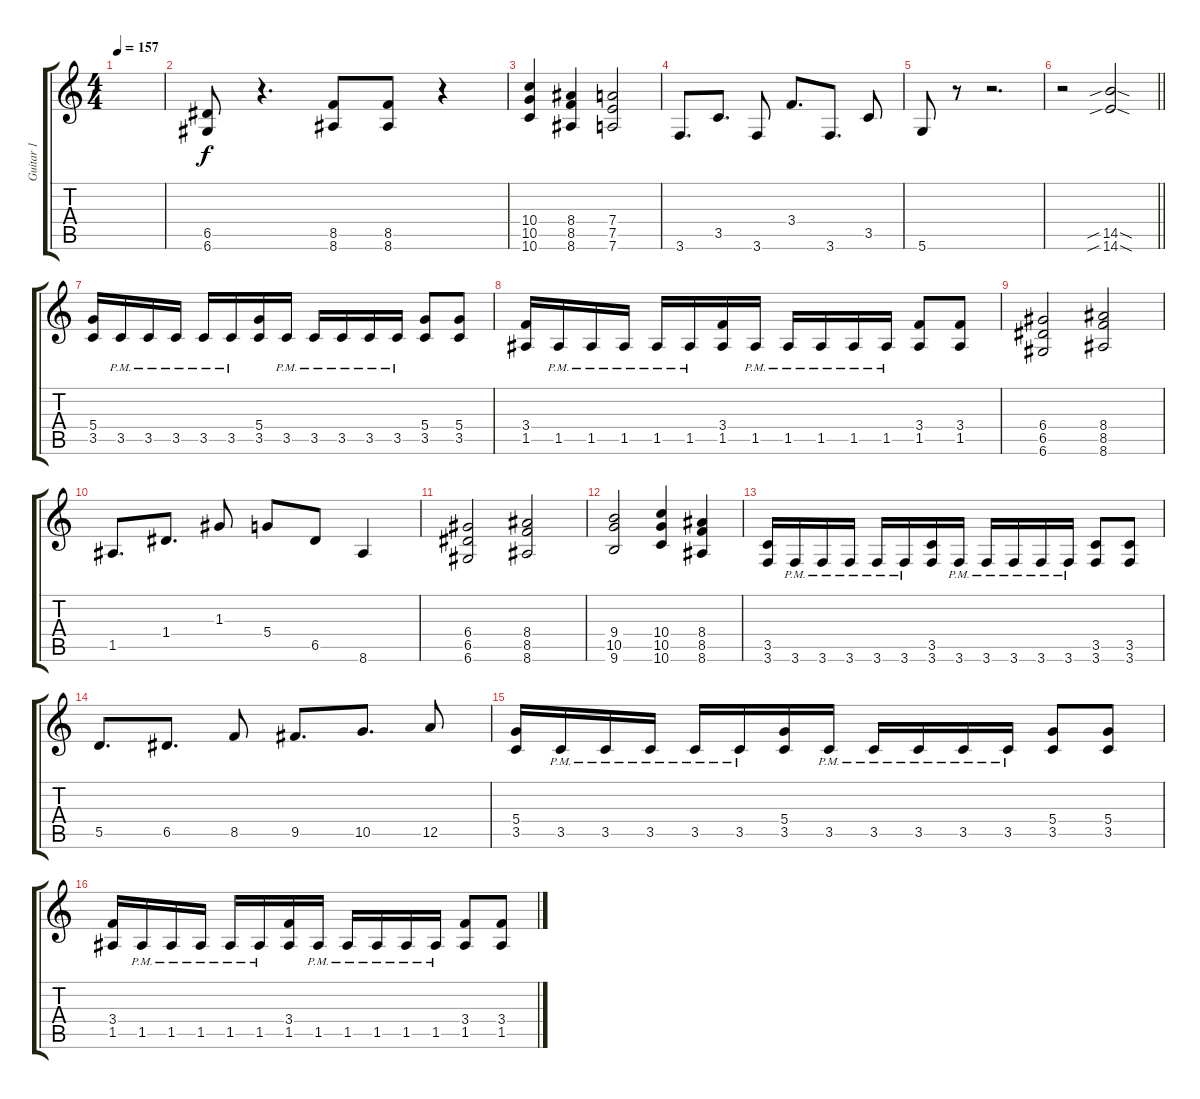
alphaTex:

\track ("Guitar 1" "Guitar 1") {instrument distortionguitar}
\staff {score tabs}
\tuning (E4 B3 G3 D3 A2 D2) {hide}
\ts (4 4)
\tempo 157
\clef g2
\ks c
|
(6.5 6.6).8 r.4{d} (8.5 8.6).8 (8.5 8.6).8 r.4 |
(10.4 10.5 10.6).4 (8.4 8.5 8.6).4 (7.4 7.5 7.6).2 |
3.6.8{d} 3.5.8{d} 3.6.8 3.4.8{d} 3.6.8{d} 3.5.8 |
5.6.8 r.8 r.2{d} |
\barLineRight lightlight
r.2 (14.5{sib sod} 14.6{sib sod}).2 |
(5.4 3.5).16 3.5{pm}.16 3.5{pm}.16 3.5{pm}.16 3.5{pm}.16 3.5{pm}.16 (5.4 3.5).16 3.5{pm}.16 3.5{pm}.16 3.5{pm}.16 3.5{pm}.16 3.5{pm}.16 (5.4 3.5).8 (5.4 3.5).8 |
(3.4 1.5).16 1.5{pm}.16 1.5{pm}.16 1.5{pm}.16 1.5{pm}.16 1.5{pm}.16 (3.4 1.5).16 1.5{pm}.16 1.5{pm}.16 1.5{pm}.16 1.5{pm}.16 1.5{pm}.16 (3.4 1.5).8 (3.4 1.5).8 |
(6.4 6.5 6.6).2 (8.4 8.5 8.6).2 |
1.5.8{d} 1.4.8{d} 1.3.8 5.4.8 6.5.8 8.6.4 |
(6.4 6.5 6.6).2 (8.4 8.5 8.6).2 |
(9.4 10.5 9.6).2 (10.4 10.5 10.6).4 (8.4 8.5 8.6).4 |
(3.5 3.6).16 3.6{pm}.16 3.6{pm}.16 3.6{pm}.16 3.6{pm}.16 3.6{pm}.16 (3.5 3.6).16 3.6{pm}.16 3.6{pm}.16 3.6{pm}.16 3.6{pm}.16 3.6{pm}.16 (3.5 3.6).8 (3.5 3.6).8 |
5.5.8{d} 6.5.8{d} 8.5.8 9.5.8{d} 10.5.8{d} 12.5.8 |
(5.4 3.5).16 3.5{pm}.16 3.5{pm}.16 3.5{pm}.16 3.5{pm}.16 3.5{pm}.16 (5.4 3.5).16 3.5{pm}.16 3.5{pm}.16 3.5{pm}.16 3.5{pm}.16 3.5{pm}.16 (5.4 3.5).8 (5.4 3.5).8 |
(3.4 1.5).16 1.5{pm}.16 1.5{pm}.16 1.5{pm}.16 1.5{pm}.16 1.5{pm}.16 (3.4 1.5).16 1.5{pm}.16 1.5{pm}.16 1.5{pm}.16 1.5{pm}.16 1.5{pm}.16 (3.4 1.5).8 (3.4 1.5).8
